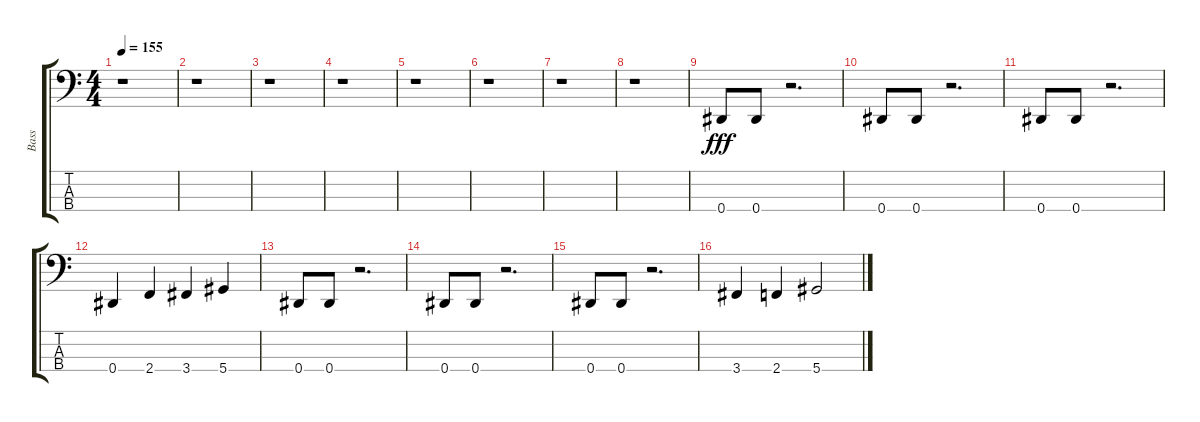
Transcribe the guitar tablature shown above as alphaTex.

\track ("Bass" "Bass") {instrument electricbassfinger}
\staff {score tabs}
\tuning (Gb2 Db2 Ab1 Eb1) {hide}
\ts (4 4)
\tempo 155
\clef f4
\ks c
r.1{dy fff instrument electricbassfinger} |
r.1 |
r.1 |
r.1 |
r.1 |
r.1 |
r.1 |
r.1 |
0.4.8 0.4.8 r.2{d} |
0.4.8 0.4.8 r.2{d} |
0.4.8 0.4.8 r.2{d} |
0.4.4 2.4.4 3.4.4 5.4.4 |
0.4.8 0.4.8 r.2{d} |
0.4.8 0.4.8 r.2{d} |
0.4.8 0.4.8 r.2{d} |
3.4.4 2.4.4 5.4.2
